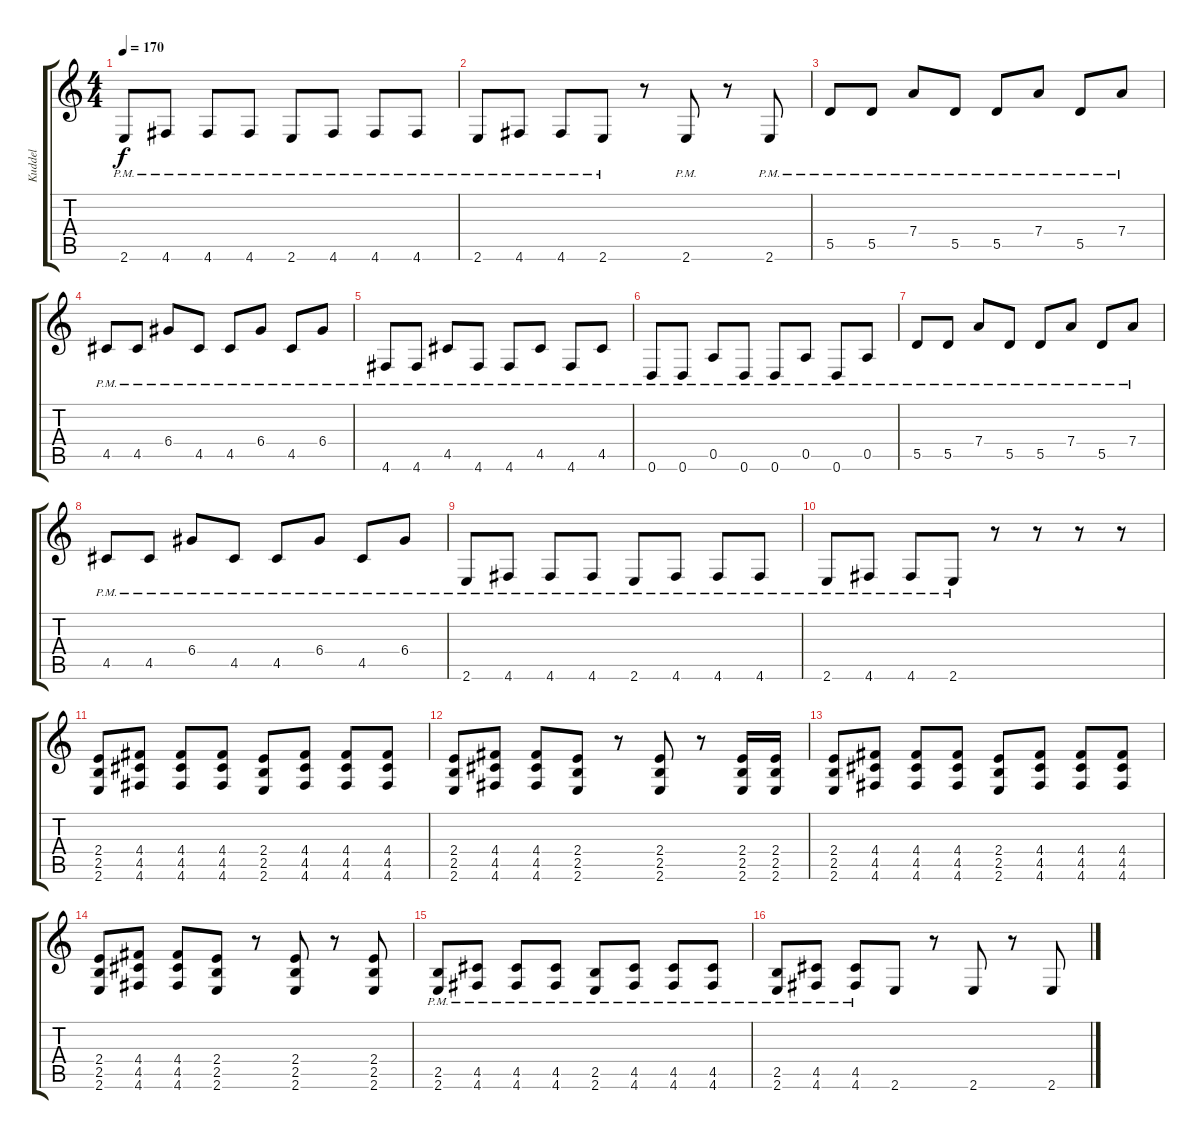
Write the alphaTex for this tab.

\track ("Kuddel" "Kuddel") {instrument distortionguitar}
\staff {score tabs}
\tuning (E4 B3 G3 D3 A2 D2) {hide}
\ts (4 4)
\tempo 170
\clef g2
\ks c
2.6{pm}.8{dy f} 4.6{pm}.8 4.6{pm}.8 4.6{pm}.8 2.6{pm}.8 4.6{pm}.8 4.6{pm}.8 4.6{pm}.8 |
2.6{pm}.8 4.6{pm}.8 4.6{pm}.8 2.6{pm}.8 r.8 2.6{pm}.8 r.8 2.6{pm}.8 |
5.5{pm}.8 5.5{pm}.8 7.4{pm}.8 5.5{pm}.8 5.5{pm}.8 7.4{pm}.8 5.5{pm}.8 7.4{pm}.8 |
4.5{pm}.8 4.5{pm}.8 6.4{pm}.8 4.5{pm}.8 4.5{pm}.8 6.4{pm}.8 4.5{pm}.8 6.4{pm}.8 |
4.6{pm}.8 4.6{pm}.8 4.5{pm}.8 4.6{pm}.8 4.6{pm}.8 4.5{pm}.8 4.6{pm}.8 4.5{pm}.8 |
0.6{pm}.8 0.6{pm}.8 0.5{pm}.8 0.6{pm}.8 0.6{pm}.8 0.5{pm}.8 0.6{pm}.8 0.5{pm}.8 |
5.5{pm}.8 5.5{pm}.8 7.4{pm}.8 5.5{pm}.8 5.5{pm}.8 7.4{pm}.8 5.5{pm}.8 7.4{pm}.8 |
4.5{pm}.8 4.5{pm}.8 6.4{pm}.8 4.5{pm}.8 4.5{pm}.8 6.4{pm}.8 4.5{pm}.8 6.4{pm}.8 |
2.6{pm}.8 4.6{pm}.8 4.6{pm}.8 4.6{pm}.8 2.6{pm}.8 4.6{pm}.8 4.6{pm}.8 4.6{pm}.8 |
2.6{pm}.8 4.6{pm}.8 4.6{pm}.8 2.6{pm}.8 r.8 r.8 r.8 r.8 |
(2.4 2.5 2.6).8 (4.4 4.5 4.6).8 (4.4 4.5 4.6).8 (4.4 4.5 4.6).8 (2.4 2.5 2.6).8 (4.4 4.5 4.6).8 (4.4 4.5 4.6).8 (4.4 4.5 4.6).8 |
(2.4 2.5 2.6).8 (4.4 4.5 4.6).8 (4.4 4.5 4.6).8 (2.4 2.5 2.6).8 r.8 (2.4 2.5 2.6).8 r.8 (2.4 2.5 2.6).16 (2.4 2.5 2.6).16 |
(2.4 2.5 2.6).8 (4.4 4.5 4.6).8 (4.4 4.5 4.6).8 (4.4 4.5 4.6).8 (2.4 2.5 2.6).8 (4.4 4.5 4.6).8 (4.4 4.5 4.6).8 (4.4 4.5 4.6).8 |
(2.4 2.5 2.6).8 (4.4 4.5 4.6).8 (4.4 4.5 4.6).8 (2.4 2.5 2.6).8 r.8 (2.4 2.5 2.6).8 r.8 (2.4 2.5 2.6).8 |
(2.5{pm} 2.6{pm}).8 (4.5{pm} 4.6{pm}).8 (4.5{pm} 4.6{pm}).8 (4.5{pm} 4.6{pm}).8 (2.5{pm} 2.6{pm}).8 (4.5{pm} 4.6{pm}).8 (4.5{pm} 4.6{pm}).8 (4.5{pm} 4.6{pm}).8 |
(2.5{pm} 2.6{pm}).8 (4.5{pm} 4.6{pm}).8 (4.5{pm} 4.6{pm}).8 2.6.8 r.8 2.6.8 r.8 2.6.8
